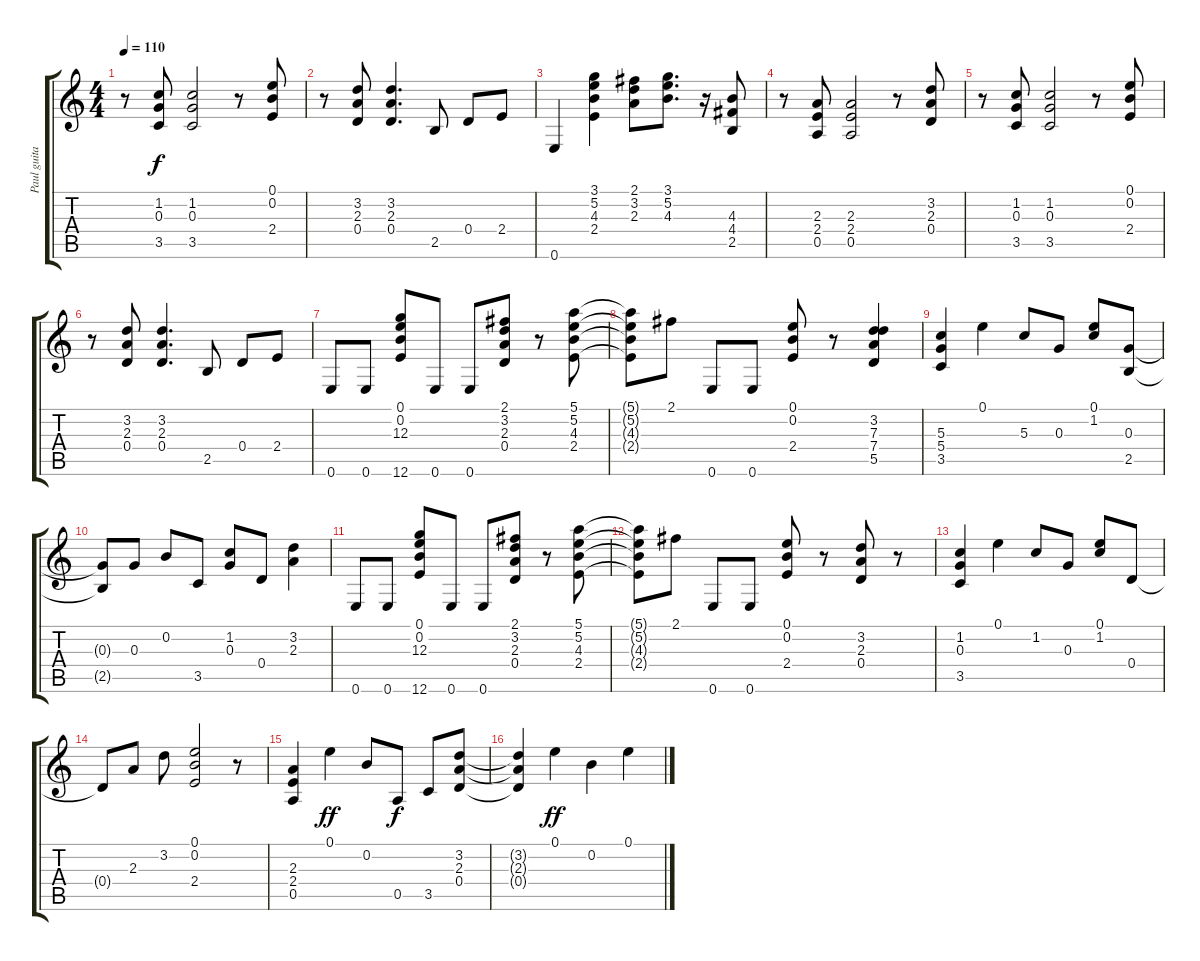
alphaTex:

\track ("Paul guitar 2" "Paul guita") {instrument overdrivenguitar}
\staff {score tabs}
\tuning (E4 B3 G3 D3 A2 E2) {hide}
\ts (4 4)
\tempo 110
\clef g2
\ks c
r.8{dy f} (1.2 0.3 3.5).8 (1.2 0.3 3.5).2 r.8 (0.1 0.2 2.4).8 |
r.8 (3.2 2.3 0.4).8 (3.2 2.3 0.4).4{d} 2.5.8 0.4.8 2.4.8 |
0.6.4 (3.1 5.2 4.3 2.4).4 (2.1 3.2 2.3).8 (3.1 5.2 4.3).8{d} r.16 (4.3 4.4 2.5).8 |
r.8 (2.3 2.4 0.5).8 (2.3 2.4 0.5).2 r.8 (3.2 2.3 0.4).8 |
r.8 (1.2 0.3 3.5).8 (1.2 0.3 3.5).2 r.8 (0.1 0.2 2.4).8 |
r.8 (3.2 2.3 0.4).8 (3.2 2.3 0.4).4{d} 2.5.8 0.4.8 2.4.8 |
0.6.8 0.6.8 (0.1 0.2 12.3 12.6).8 0.6.8 0.6.8 (2.1 3.2 2.3 0.4).8 r.8 (5.1 5.2 4.3 2.4).8 |
(5.1{t} 5.2{t} 4.3{t} 2.4{t}).8 2.1.8 0.6.8 0.6.8 (0.1 0.2 2.4).8 r.8 (3.2 7.3 7.4 5.5).4 |
(5.3 5.4 3.5).4 0.1.4 5.3.8 0.3.8 (0.1 1.2).8 (0.3 2.5).8 |
(0.3{t} 2.5{t}).8 0.3.8 0.2.8 3.5.8 (1.2 0.3).8 0.4.8 (3.2 2.3).4 |
0.6.8 0.6.8 (0.1 0.2 12.3 12.6).8 0.6.8 0.6.8 (2.1 3.2 2.3 0.4).8 r.8 (5.1 5.2 4.3 2.4).8 |
(5.1{t} 5.2{t} 4.3{t} 2.4{t}).8 2.1.8 0.6.8 0.6.8 (0.1 0.2 2.4).8 r.8 (3.2 2.3 0.4).8 r.8 |
(1.2 0.3 3.5).4 0.1.4 1.2.8 0.3.8 (0.1 1.2).8 0.4.8 |
0.4{t}.8 2.3.8 3.2.8 (0.1 0.2 2.4).2 r.8 |
(2.3 2.4 0.5).4 0.1.4{dy ff} 0.2.8 0.5.8{dy f} 3.5.8 (3.2 2.3 0.4).8 |
(3.2{t} 2.3{t} 0.4{t}).4 0.1.4{dy ff} 0.2.4 0.1.4
